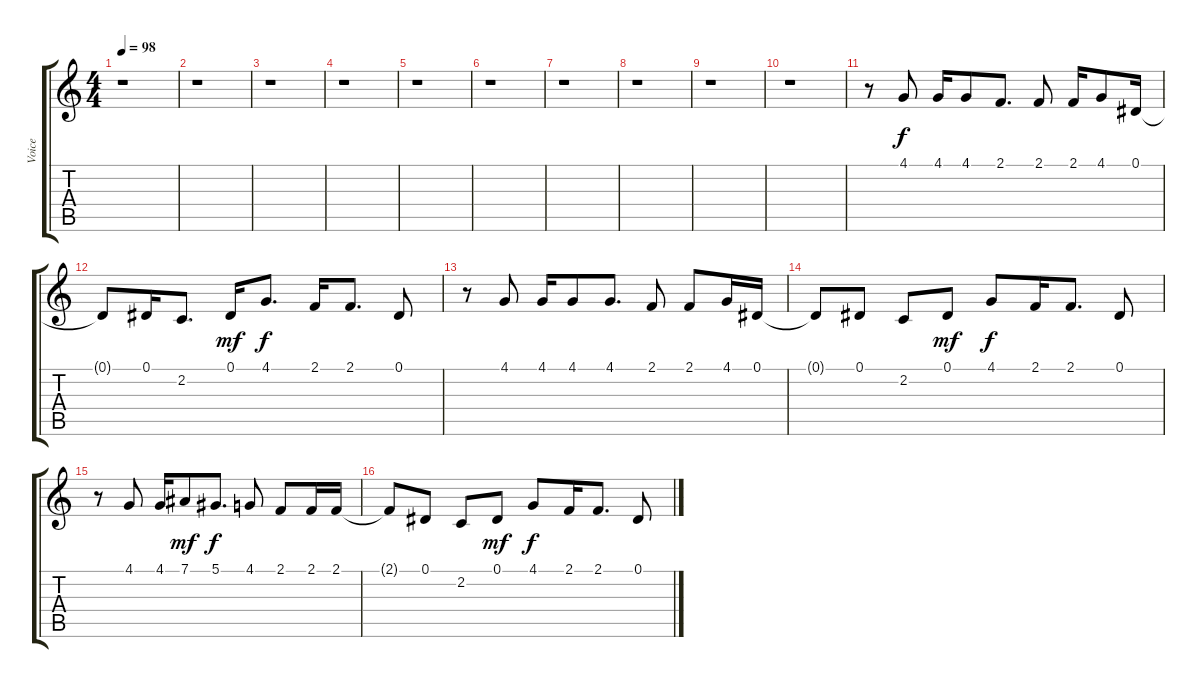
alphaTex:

\track ("Voice" "Voice") {instrument lead1square}
\staff {score tabs}
\tuning (Eb4 Bb3 Gb3 Db3 Ab2 Eb2) {hide}
\ts (4 4)
\tempo 98
\clef g2
\ks c
r.1{dy fff} |
r.1 |
r.1 |
r.1 |
r.1 |
r.1 |
r.1 |
r.1 |
r.1 |
r.1 |
r.8 4.1.8{dy f} 4.1.16 4.1.8 2.1.8{d} 2.1.8 2.1.16 4.1.8 0.1.16 |
0.1{t}.8 0.1.16 2.2.8{d} 0.1.16{dy mf} 4.1.8{d dy f} 2.1.16 2.1.8{d} 0.1.8 |
r.8 4.1.8 4.1.16 4.1.8 4.1.8{d} 2.1.8 2.1.8 4.1.16 0.1.16 |
0.1{t}.8 0.1.8 2.2.8 0.1.8{dy mf} 4.1.8{dy f} 2.1.16 2.1.8{d} 0.1.8 |
r.8 4.1.8 4.1.16 7.1.8{dy mf} 5.1.8{d dy f} 4.1.8 2.1.8 2.1.16 2.1.16 |
2.1{t}.8 0.1.8 2.2.8 0.1.8{dy mf} 4.1.8{dy f} 2.1.16 2.1.8{d} 0.1.8
